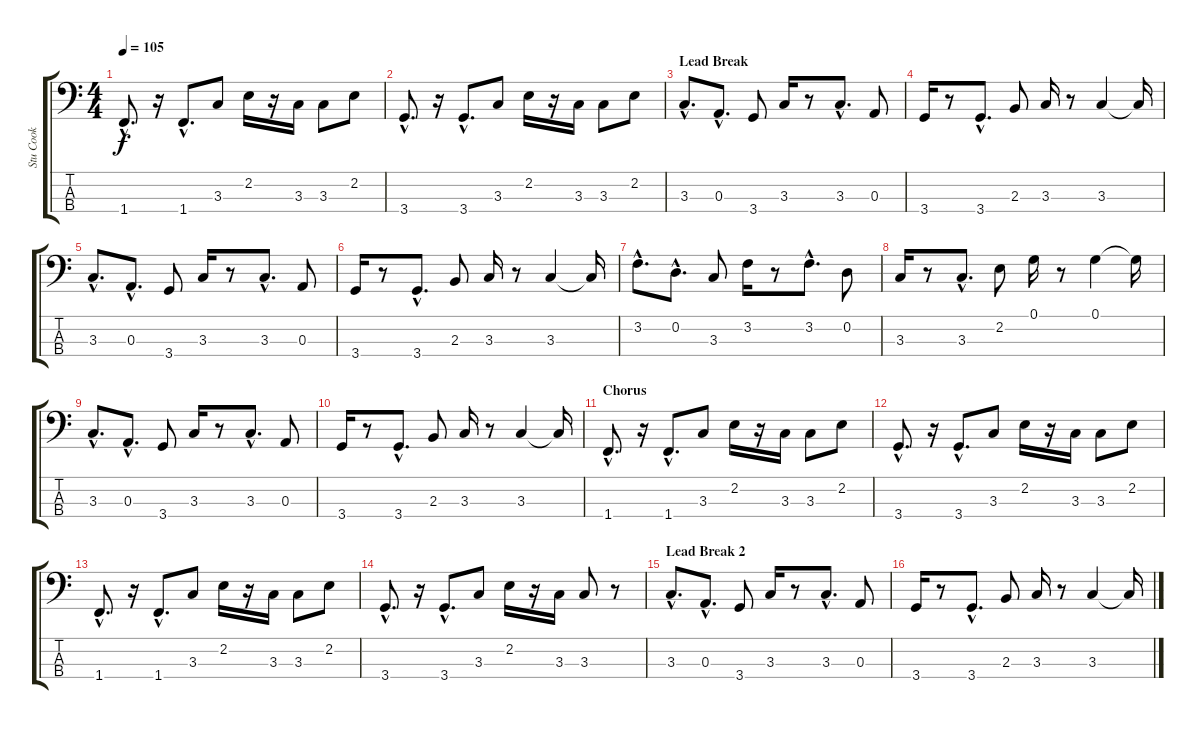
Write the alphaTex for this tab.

\track ("Stu Cook" "Stu Cook") {instrument electricbasspick}
\staff {score tabs}
\tuning (G2 D2 A1 E1) {hide}
\ts (4 4)
\tempo 105
\clef f4
\ks c
1.4{hac}.8{d dy f} r.16 1.4{hac}.8{d} 3.3.8 2.2.16 r.16 3.3.16 3.3.8 2.2.8 |
3.4{hac}.8{d} r.16 3.4{hac}.8{d} 3.3.8 2.2.16 r.16 3.3.16 3.3.8 2.2.8 |
\section ("" "Lead Break")
3.3{hac}.8{d volume 16} 0.3{hac}.8{d} 3.4.8 3.3.16 r.8 3.3{hac}.8{d} 0.3.8 |
3.4.16 r.8 3.4{hac}.8{d} 2.3.8 3.3.16 r.8 3.3.4 3.3{t}.16 |
3.3{hac}.8{d} 0.3{hac}.8{d} 3.4.8 3.3.16 r.8 3.3{hac}.8{d} 0.3.8 |
3.4.16 r.8 3.4{hac}.8{d} 2.3.8 3.3.16 r.8 3.3.4 3.3{t}.16 |
3.2{hac}.8{d} 0.2{hac}.8{d} 3.3.8 3.2.16 r.8 3.2{hac}.8{d} 0.2.8 |
3.3.16 r.8 3.3{hac}.8{d} 2.2.8 0.1.16 r.8 0.1.4 0.1{t}.16 |
3.3{hac}.8{d} 0.3{hac}.8{d} 3.4.8 3.3.16 r.8 3.3{hac}.8{d} 0.3.8 |
3.4.16 r.8 3.4{hac}.8{d} 2.3.8 3.3.16 r.8 3.3.4 3.3{t}.16 |
\section ("" "Chorus")
1.4{hac}.8{d volume 13} r.16 1.4{hac}.8{d} 3.3.8 2.2.16 r.16 3.3.16 3.3.8 2.2.8 |
3.4{hac}.8{d} r.16 3.4{hac}.8{d} 3.3.8 2.2.16 r.16 3.3.16 3.3.8 2.2.8 |
1.4{hac}.8{d} r.16 1.4{hac}.8{d} 3.3.8 2.2.16 r.16 3.3.16 3.3.8 2.2.8 |
3.4{hac}.8{d} r.16 3.4{hac}.8{d} 3.3.8 2.2.16 r.16 3.3.16 3.3.8 r.8 |
\section ("" "Lead Break 2")
3.3{hac}.8{d} 0.3{hac}.8{d} 3.4.8 3.3.16 r.8 3.3{hac}.8{d} 0.3.8 |
3.4.16 r.8 3.4{hac}.8{d} 2.3.8 3.3.16 r.8 3.3.4 3.3{t}.16
